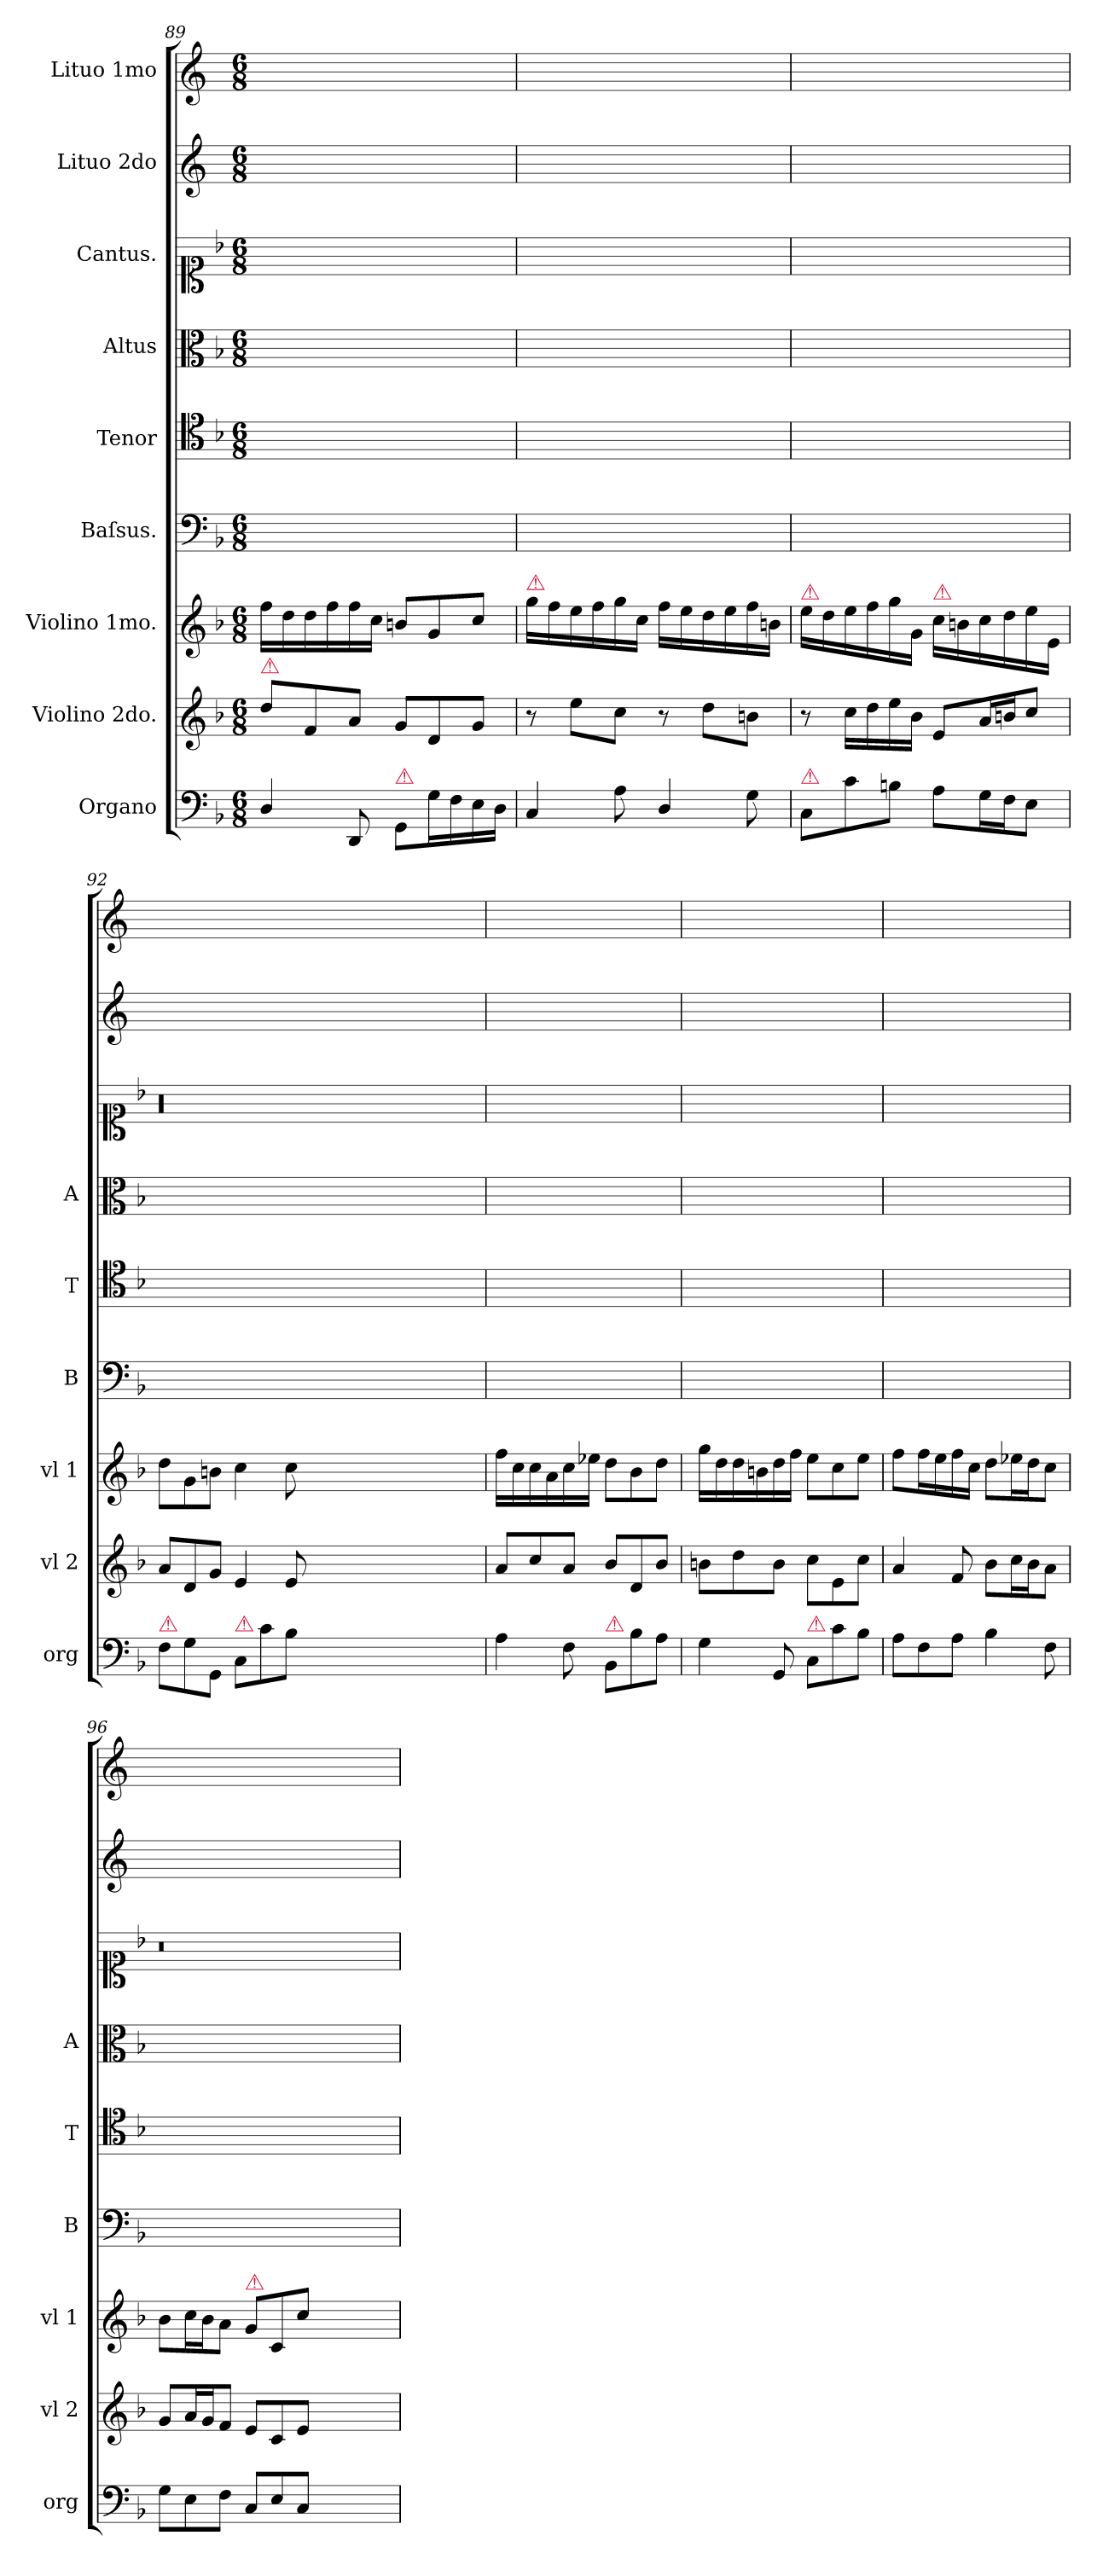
**kern	**kern	**kern	**kern	**kern	**kern	**kern	**kern	**kern
*part9	*part8	*part7	*part6	*part5	*part4	*part3	*part2	*part1
*staff9	*staff8	*staff7	*staff6	*staff5	*staff4	*staff3	*staff2	*staff1
*I"Organo	*I"Violino 2do.	*I"Violino 1mo.	*I"Baſsus.	*I"Tenor	*I"Altus	*I"Cantus.	*I"Lituo 2do	*I"Lituo 1mo
*I'org	*I'vl 2	*I'vl 1	*I'B	*I'T	*I'A	*	*	*
*clefF4	*clefG2	*clefG2	*clefF4	*clefC4	*clefC3	*clefC1	*clefG2	*clefG2
*	*	*	*	*	*	*	*ITrd-3c-5	*ITrd-3c-5
*k[b-]	*k[b-]	*k[b-]	*k[b-]	*k[b-]	*k[b-]	*k[b-]	*k[b-]	*k[b-]
*M6/8	*M6/8	*M6/8	*M6/8	*M6/8	*M6/8	*M6/8	*M6/8	*M6/8
=89	=89	=89	=89	=89	=89	=89	=89	=89
!	!LO:TX:a:color=crimson:t=⚠	!	!	!	!	!	!	!
4D/	8dd\L	16ff\LL	2.ryy	2.ryy	2.ryy	2.ryy	2.ryy	2.ryy
.	.	16dd\	.	.	.	.	.	.
.	8f/	16dd\	.	.	.	.	.	.
.	.	16ff\	.	.	.	.	.	.
8DD/	8a/J	16ff\	.	.	.	.	.	.
.	.	16cc\JJ	.	.	.	.	.	.
!LO:TX:a:color=crimson:t=⚠	!	!	!	!	!	!	!	!
8GG/L	8g/L	8bn/L	.	.	.	.	.	.
16G\L	8d/	8g/	.	.	.	.	.	.
16F\	.	.	.	.	.	.	.	.
16E\	8g/J	8cc/J	.	.	.	.	.	.
16D\JJ	.	.	.	.	.	.	.	.
=90	=90	=90	=90	=90	=90	=90	=90	=90
!	!	!LO:TX:a:color=crimson:t=⚠	!	!	!	!	!	!
4C/	8r	16gg\LL	2.ryy	2.ryy	2.ryy	2.ryy	2.ryy	2.ryy
.	.	16ff\	.	.	.	.	.	.
.	8ee\L	16ee\	.	.	.	.	.	.
.	.	16ff\	.	.	.	.	.	.
8A\	8cc\J	16gg\	.	.	.	.	.	.
.	.	16cc/JJ	.	.	.	.	.	.
4D/	8r	16ff\LL	.	.	.	.	.	.
.	.	16ee\	.	.	.	.	.	.
.	8dd\L	16dd\	.	.	.	.	.	.
.	.	16ee\	.	.	.	.	.	.
8G\	8bn\J	16ff\	.	.	.	.	.	.
.	.	16bn\JJ	.	.	.	.	.	.
=91	=91	=91	=91	=91	=91	=91	=91	=91
!	!	!LO:TX:a:color=crimson:t=⚠	!	!	!	!	!	!
!LO:TX:a:color=crimson:t=⚠	!	!	!	!	!	!	!	!
8C/L	8r	16ee\LL	2.ryy	2.ryy	2.ryy	2.ryy	2.ryy	2.ryy
.	.	16dd\	.	.	.	.	.	.
8c\	16cc\LL	16ee\	.	.	.	.	.	.
.	16dd\	16ff\	.	.	.	.	.	.
8Bn\J	16ee\	16gg\	.	.	.	.	.	.
.	16b-\JJ	16g/JJ	.	.	.	.	.	.
!	!	!LO:TX:a:color=crimson:t=⚠	!	!	!	!	!	!
8A\L	8e/L	16cc\LL	.	.	.	.	.	.
.	.	16bn\	.	.	.	.	.	.
16G\L	16a/L	16cc\	.	.	.	.	.	.
16F\J	16bn/J	16dd\	.	.	.	.	.	.
8E\J	8cc/J	16ee\	.	.	.	.	.	.
.	.	16e/JJ	.	.	.	.	.	.
=92	=92	=92	=92	=92	=92	=92	=92	=92
!LO:TX:a:color=crimson:t=⚠	!	!	!	!	!	!	!	!
!	!	!	!	!	!	!LO:N:vis=00	!	!
8F\L	8a/L	8dd\L	2.ryy	2.ryy	2.ryy	0.r	2.ryy	2.ryy
8G\	8d/	8g\	.	.	.	.	.	.
8GG/J	8g/J	8bn\J	.	.	.	.	.	.
!LO:TX:a:color=crimson:t=⚠	!	!	!	!	!	!	!	!
8C/L	4e/	4cc\	.	.	.	.	.	.
8c\	.	.	.	.	.	.	.	.
8B-\J	8e/	8cc\	.	.	.	.	.	.
0ryy	0ryy	0ryy	0ryy	0ryy	0ryy	.	0ryy	0ryy
4ryy	4ryy	4ryy	4ryy	4ryy	4ryy	.	4ryy	4ryy
=93	=93	=93	=93	=93	=93	=93	=93	=93
4A\	8a/L	16ff\LL	2.ryy	2.ryy	2.ryy	2.ryy	2.ryy	2.ryy
.	.	16cc\	.	.	.	.	.	.
.	8cc/	16cc\	.	.	.	.	.	.
.	.	16a\	.	.	.	.	.	.
8F\	8a/J	16cc\	.	.	.	.	.	.
.	.	16ee-X\JJ	.	.	.	.	.	.
!LO:TX:a:color=crimson:t=⚠	!	!	!	!	!	!	!	!
8BB-/L	8b-/L	8dd\L	.	.	.	.	.	.
8B-\	8d/	8b-\	.	.	.	.	.	.
8A\J	8b-/J	8dd\J	.	.	.	.	.	.
=94	=94	=94	=94	=94	=94	=94	=94	=94
4G\	8bn\L	16gg\LL	2.ryy	2.ryy	2.ryy	2.ryy	2.ryy	2.ryy
.	.	16dd\	.	.	.	.	.	.
.	8dd\	16dd\	.	.	.	.	.	.
.	.	16bn\	.	.	.	.	.	.
8GG/	8b\J	16dd\	.	.	.	.	.	.
.	.	16ff\JJ	.	.	.	.	.	.
!LO:TX:a:color=crimson:t=⚠	!	!	!	!	!	!	!	!
8C/L	8cc\L	8ee\L	.	.	.	.	.	.
8c\	8e\	8cc\	.	.	.	.	.	.
8B-\J	8cc\J	8ee\J	.	.	.	.	.	.
=95	=95	=95	=95	=95	=95	=95	=95	=95
8A\L	4a/	8ff\L	2.ryy	2.ryy	2.ryy	2.ryy	2.ryy	2.ryy
8F\	.	16ff\L	.	.	.	.	.	.
.	.	16ee\	.	.	.	.	.	.
8A\J	8f/	16ff\	.	.	.	.	.	.
.	.	16cc\JJ	.	.	.	.	.	.
4B-\	8b-\L	8dd\L	.	.	.	.	.	.
.	16cc\L	16ee-X\L	.	.	.	.	.	.
.	16b-\J	16dd\J	.	.	.	.	.	.
8F\	8a\J	8cc\J	.	.	.	.	.	.
=96	=96	=96	=96	=96	=96	=96	=96	=96
!	!	!	!	!	!	!LO:N:vis=0	!	!
8G\L	8g/L	8b-\L	2.ryy	2.ryy	2.ryy	1.r	2.ryy	2.ryy
8E\	16a/L	16cc\L	.	.	.	.	.	.
.	16g/J	16b-\J	.	.	.	.	.	.
8F\J	8f/J	8a\J	.	.	.	.	.	.
!	!	!LO:TX:a:color=crimson:t=⚠	!	!	!	!	!	!
8C/L	8e/L	8g/L	.	.	.	.	.	.
8E/	8c/	8c/	.	.	.	.	.	.
8C/J	8e/J	8cc\J	.	.	.	.	.	.
2.ryy	2.ryy	2.ryy	2.ryy	2.ryy	2.ryy	.	2.ryy	2.ryy
=	=	=	=	=	=	=	=	=
*-	*-	*-	*-	*-	*-	*-	*-	*-
